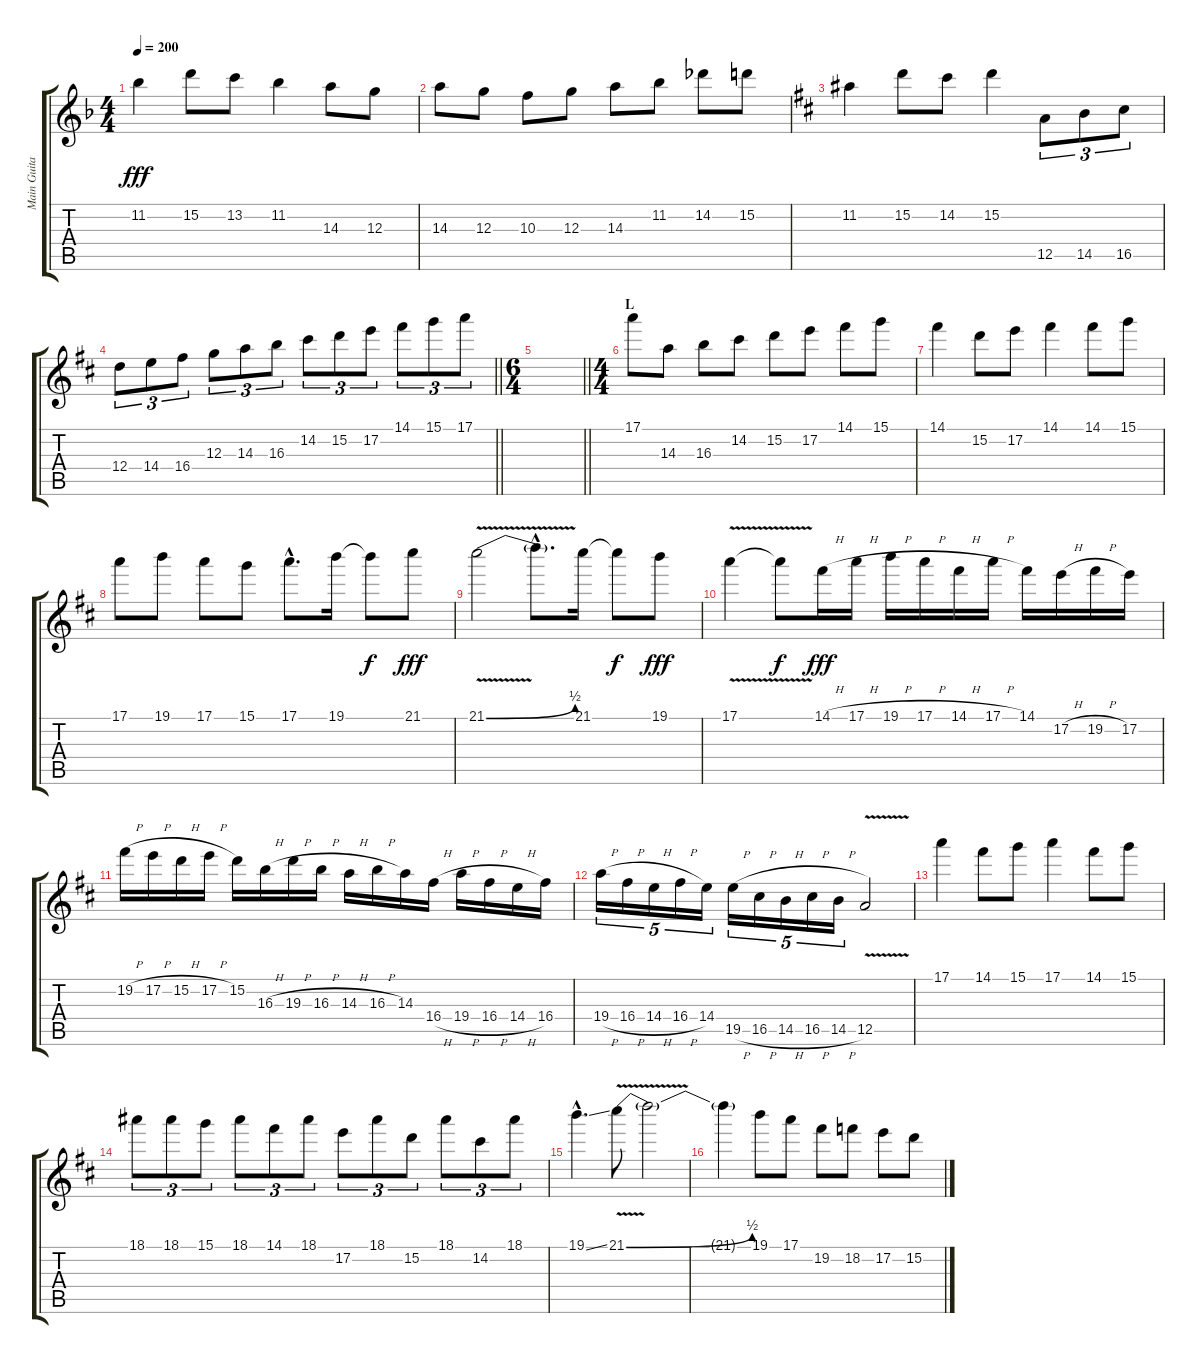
\track ("Main Guitar" "Main Guita") {instrument distortionguitar}
\staff {score tabs}
\tuning (E4 B3 G3 D3 A2 E2) {hide}
\ts (4 4)
\tempo 200
\clef g2
\ks dminor
11.2.4{dy fff} 15.2.8 13.2.8 11.2.4 14.3.8 12.3.8 |
14.3.8 12.3.8 10.3.8 12.3.8 14.3.8 11.2.8 14.2.8 15.2.8 |
\ks d
11.2.4 15.2.8 14.2.8 15.2.4 12.5.8{tu (3 2)} 14.5.8{tu (3 2)} 16.5.8{tu (3 2)} |
\barLineRight lightlight
12.4.8{tu (3 2)} 14.4.8{tu (3 2)} 16.4.8{tu (3 2)} 12.3.8{tu (3 2)} 14.3.8{tu (3 2)} 16.3.8{tu (3 2)} 14.2.8{tu (3 2)} 15.2.8{tu (3 2)} 17.2.8{tu (3 2)} 14.1.8{tu (3 2)} 15.1.8{tu (3 2)} 17.1.8{tu (3 2)} |
\ts (6 4)
\barLineRight lightlight
|
\ts (4 4)
\section ("" "L")
17.1.8 14.3.8 16.3.8 14.2.8 15.2.8 17.2.8 14.1.8 15.1.8 |
14.1.4 15.2.8 17.2.8 14.1.4 14.1.8 15.1.8 |
17.1.8 19.1.8 17.1.8 15.1.8 17.1{hac}.8{d} 19.1.16 19.1{t}.8{dy f} 21.1.8{dy fff} |
21.1{be (bend 0 0 60 2) v}.2 21.1{hac t}.8{d} 21.1.16 21.1{t}.8{dy f} 19.1.8{dy fff} |
17.1{v}.4 17.1{v t}.8{dy f} 14.1{h}.16{dy fff} 17.1{h}.16 19.1{h}.16 17.1{h}.16 14.1{h}.16 17.1{h}.16 14.1.16 17.2{h}.16 19.2{h}.16 17.2.16 |
19.2{h}.16 17.2{h}.16 15.2{h}.16 17.2{h}.16 15.2.16 16.3{h}.16 19.3{h}.16 16.3{h}.16 14.3{h}.16 16.3{h}.16 14.3.16 16.4{h}.16 19.4{h}.16 16.4{h}.16 14.4{h}.16 16.4.16 |
19.4{h}.16{tu (5 4)} 16.4{h}.16{tu (5 4)} 14.4{h}.16{tu (5 4)} 16.4{h}.16{tu (5 4)} 14.4.16{tu (5 4)} 19.5{h}.16{tu (5 4)} 16.5{h}.16{tu (5 4)} 14.5{h}.16{tu (5 4)} 16.5{h}.16{tu (5 4)} 14.5{h}.16{tu (5 4)} 12.5{v}.2 |
17.1.4 14.1.8 15.1.8 17.1.4 14.1.8 15.1.8 |
18.1.8{tu (3 2)} 18.1.8{tu (3 2)} 15.1.8{tu (3 2)} 18.1.8{tu (3 2)} 14.1.8{tu (3 2)} 18.1.8{tu (3 2)} 17.2.8{tu (3 2)} 18.1.8{tu (3 2)} 15.2.8{tu (3 2)} 18.1.8{tu (3 2)} 14.2.8{tu (3 2)} 18.1.8{tu (3 2)} |
19.1{ss hac}.4{d} 21.1{be (bend 0 0 60 2) v}.8 21.1{t}.2 |
21.1{t}.4 19.1.8 17.1.8 19.2.8 18.2.8 17.2.8 15.2.8
